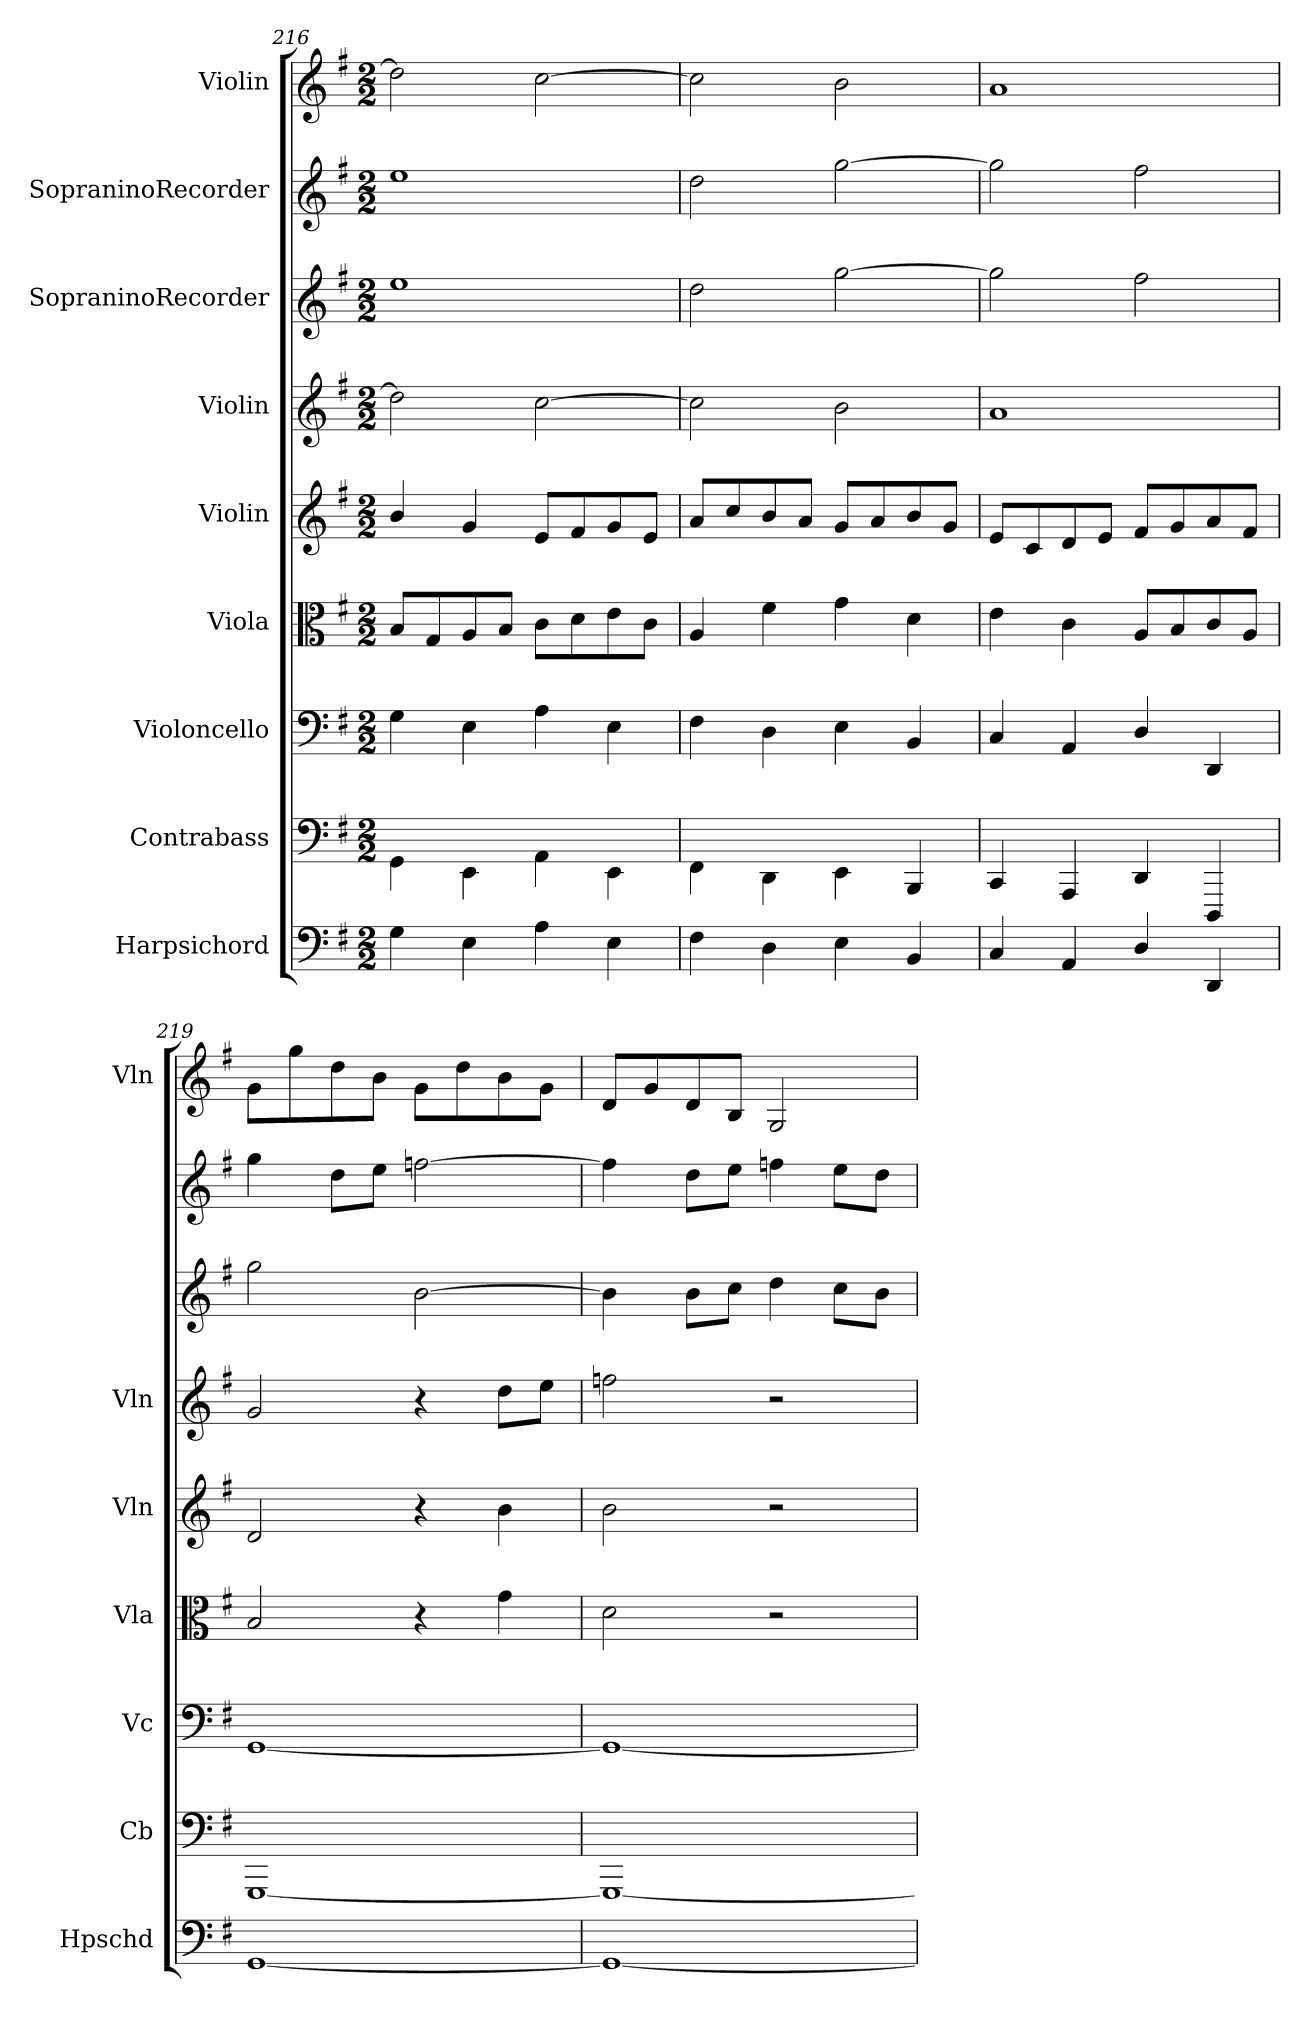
**kern	**kern	**kern	**kern	**kern	**kern	**kern	**kern	**kern
*part9	*part8	*part7	*part6	*part5	*part4	*part3	*part2	*part1
*staff9	*staff8	*staff7	*staff6	*staff5	*staff4	*staff3	*staff2	*staff1
*I"Harpsichord	*I"Contrabass	*I"Violoncello	*I"Viola	*I"Violin	*I"Violin	*I"SopraninoRecorder	*I"SopraninoRecorder	*I"Violin
*I'Hpschd	*I'Cb	*I'Vc	*I'Vla	*I'Vln	*I'Vln	*	*	*I'Vln
*clefF4	*clefF4	*clefF4	*clefC3	*clefG2	*clefG2	*clefG2	*clefG2	*clefG2
*k[f#]	*k[f#]	*k[f#]	*k[f#]	*k[f#]	*k[f#]	*k[f#]	*k[f#]	*k[f#]
*G:	*G:	*G:	*G:	*G:	*G:	*G:	*G:	*G:
*M2/2	*M2/2	*M2/2	*M2/2	*M2/2	*M2/2	*M2/2	*M2/2	*M2/2
=216	=216	=216	=216	=216	=216	=216	=216	=216
4G\	4GG\	4G\	8B/L	4b/	2dd\]	1ee\	1ee\	2dd\]
.	.	.	8G/	.	.	.	.	.
4E\	4EE\	4E\	8A/	4g/	.	.	.	.
.	.	.	8B/J	.	.	.	.	.
4A\	4AA\	4A\	8c\L	8e/L	[2cc\	.	.	[2cc\
.	.	.	8d\	8f#/	.	.	.	.
4E\	4EE\	4E\	8e\	8g/	.	.	.	.
.	.	.	8c\J	8e/J	.	.	.	.
=217	=217	=217	=217	=217	=217	=217	=217	=217
4F#\	4FF#\	4F#\	4A/	8a/L	2cc\]	2dd\	2dd\	2cc\]
.	.	.	.	8cc/	.	.	.	.
4D\	4DD\	4D\	4f#\	8b/	.	.	.	.
.	.	.	.	8a/J	.	.	.	.
4E\	4EE\	4E\	4g\	8g/L	2b\	[2gg\	[2gg\	2b\
.	.	.	.	8a/	.	.	.	.
4BB/	4BBB/	4BB/	4d\	8b/	.	.	.	.
.	.	.	.	8g/J	.	.	.	.
=218	=218	=218	=218	=218	=218	=218	=218	=218
4C/	4CC/	4C/	4e\	8e/L	1a/	2gg\]	2gg\]	1a/
.	.	.	.	8c/	.	.	.	.
4AA/	4AAA/	4AA/	4c\	8d/	.	.	.	.
.	.	.	.	8e/J	.	.	.	.
4D/	4DD/	4D/	8A/L	8f#/L	.	2ff#\	2ff#\	.
.	.	.	8B/	8g/	.	.	.	.
4DD/	4DDD/	4DD/	8c/	8a/	.	.	.	.
.	.	.	8A/J	8f#/J	.	.	.	.
=219	=219	=219	=219	=219	=219	=219	=219	=219
[1GG/	[1GGG/	[1GG/	2B/	2d/	2g/	2gg\	4gg\	8g\L
.	.	.	.	.	.	.	.	8gg\
.	.	.	.	.	.	.	8dd\L	8dd\
.	.	.	.	.	.	.	8ee\J	8b\J
.	.	.	4r	4r	4r	[2b\	[2ffn\	8g\L
.	.	.	.	.	.	.	.	8dd\
.	.	.	4g\	4b\	8dd\L	.	.	8b\
.	.	.	.	.	8ee\J	.	.	8g\J
=220	=220	=220	=220	=220	=220	=220	=220	=220
1GG/_	1GGG/_	1GG/_	2d\	2b\	2ffn\	4b\]	4ff\]	8d/L
.	.	.	.	.	.	.	.	8g/
.	.	.	.	.	.	8b\L	8dd\L	8d/
.	.	.	.	.	.	8cc\J	8ee\J	8B/J
.	.	.	2r	2r	2r	4dd\	4ffn\	2G/
.	.	.	.	.	.	8cc\L	8ee\L	.
.	.	.	.	.	.	8b\J	8dd\J	.
=	=	=	=	=	=	=	=	=
*-	*-	*-	*-	*-	*-	*-	*-	*-
